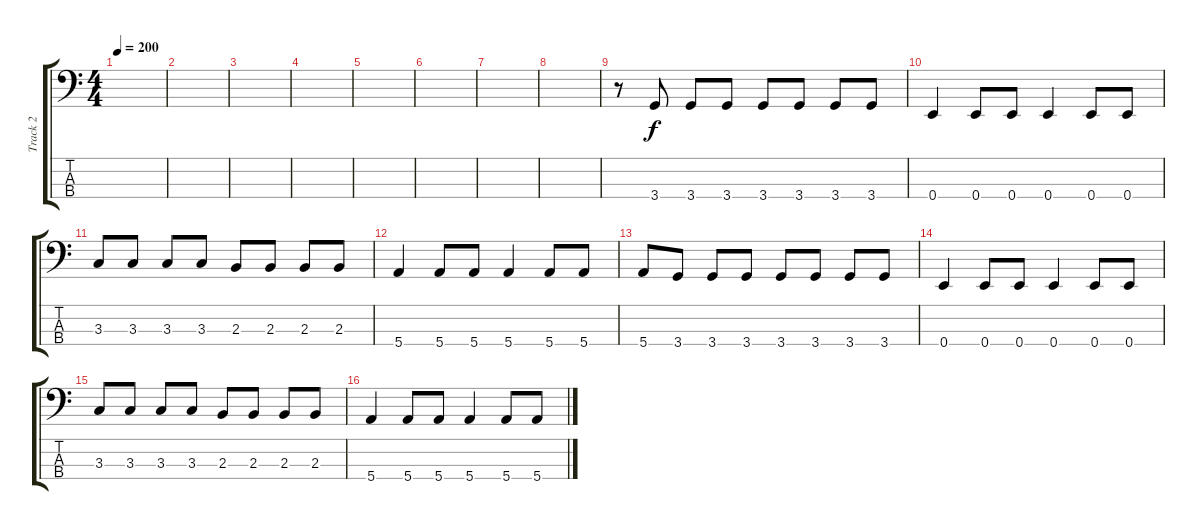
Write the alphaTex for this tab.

\track ("Track 2" "Track 2") {instrument electricbasspick}
\staff {score tabs}
\tuning (G2 D2 A1 E1) {hide}
\ts (4 4)
\tempo 200
\clef f4
\ks c
|
|
|
|
|
|
|
|
r.8 3.4.8 3.4.8 3.4.8 3.4.8 3.4.8 3.4.8 3.4.8 |
0.4.4 0.4.8 0.4.8 0.4.4 0.4.8 0.4.8 |
3.3.8 3.3.8 3.3.8 3.3.8 2.3.8 2.3.8 2.3.8 2.3.8 |
5.4.4 5.4.8 5.4.8 5.4.4 5.4.8 5.4.8 |
5.4.8 3.4.8 3.4.8 3.4.8 3.4.8 3.4.8 3.4.8 3.4.8 |
0.4.4 0.4.8 0.4.8 0.4.4 0.4.8 0.4.8 |
3.3.8 3.3.8 3.3.8 3.3.8 2.3.8 2.3.8 2.3.8 2.3.8 |
5.4.4 5.4.8 5.4.8 5.4.4 5.4.8 5.4.8
